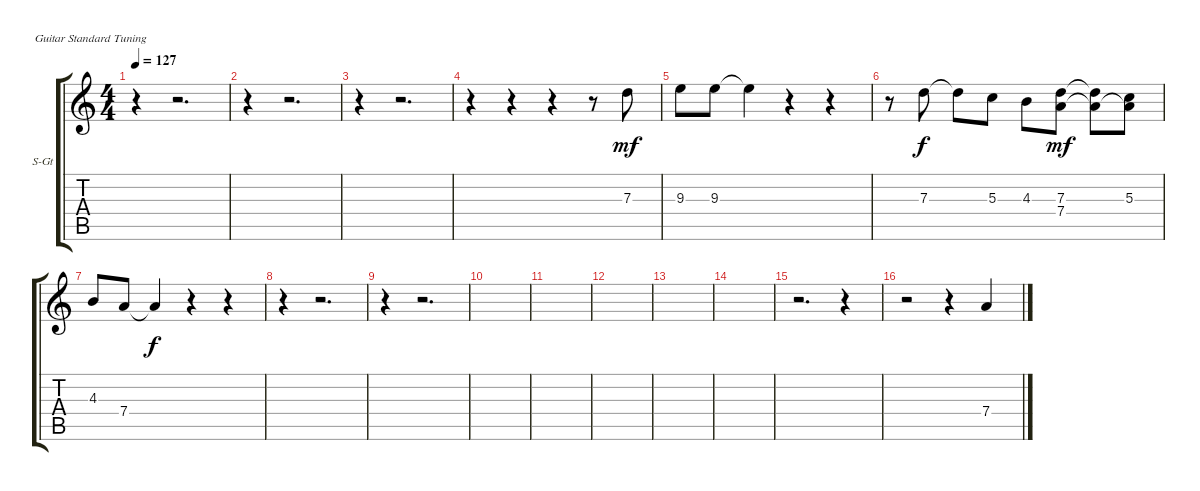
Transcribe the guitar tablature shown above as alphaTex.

\bracketExtendMode groupsimilarinstruments
\firstSystemTrackNameOrientation horizontal
\otherSystemsTrackNameOrientation horizontal
\track ("Backing Vocals" "S-Gt") {instrument acousticguitarsteel}
\staff {score tabs}
\tuning (E4 B3 G3 D3 A2 E2)
\ts (4 4)
\tempo 127
\clef g2
\ks c
r.4{dy f} r.2{d} |
r.4 r.2{d} |
r.4 r.2{d} |
r.4 r.4 r.4 r.8 7.3.8{dy mf} |
9.3.8 9.3.8 9.3{t}.4 r.4 r.4 |
r.8 7.3.8{dy f} 7.3{t}.8 5.3.8 4.3.8 (7.4 7.3).8{dy mf} (7.4{t} 7.3{t}).8 (5.3 7.4{t}).8 |
4.3.8 7.4.8 7.4{t}.4{dy f} r.4 r.4 |
r.4 r.2{d} |
r.4 r.2{d} |
|
|
|
|
|
r.2{d} r.4 |
r.2 r.4 7.4.4
